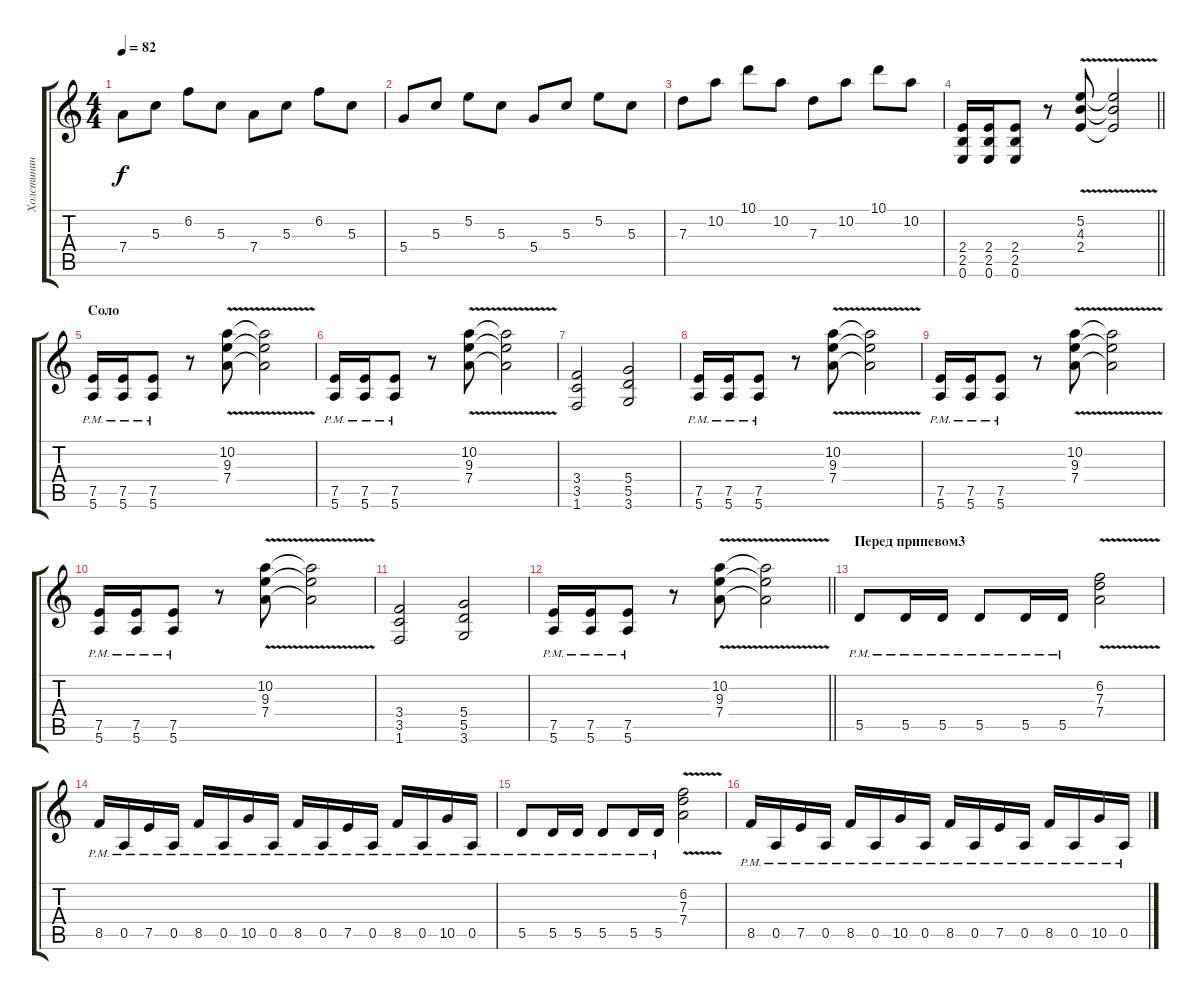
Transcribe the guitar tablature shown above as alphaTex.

\track ("Холстинин 1" "Холстинин ") {instrument overdrivenguitar}
\staff {score tabs}
\tuning (E4 B3 G3 D3 A2 E2) {hide}
\ts (4 4)
\tempo 82
\clef g2
\ks c
7.4.8{dy f} 5.3.8 6.2.8 5.3.8 7.4.8 5.3.8 6.2.8 5.3.8 |
5.4.8 5.3.8 5.2.8 5.3.8 5.4.8 5.3.8 5.2.8 5.3.8 |
7.3.8 10.2.8 10.1.8 10.2.8 7.3.8 10.2.8 10.1.8 10.2.8 |
\barLineRight lightlight
(2.4 2.5 0.6).16 (2.4 2.5 0.6).16 (2.4 2.5 0.6).8 r.8 (5.2{v} 4.3{v} 2.4{v}).8 (5.2{t} 4.3{t} 2.4{t}).2 |
\section ("" "Соло")
(7.5{pm} 5.6{pm}).16 (7.5{pm} 5.6{pm}).16 (7.5{pm} 5.6{pm}).8 r.8 (10.2{v} 9.3{v} 7.4{v}).8 (10.2{t} 9.3{t} 7.4{t}).2 |
(7.5{pm} 5.6{pm}).16 (7.5{pm} 5.6{pm}).16 (7.5{pm} 5.6{pm}).8 r.8 (10.2{v} 9.3{v} 7.4{v}).8 (10.2{t} 9.3{t} 7.4{t}).2 |
(3.4 3.5 1.6).2 (5.4 5.5 3.6).2 |
(7.5{pm} 5.6{pm}).16 (7.5{pm} 5.6{pm}).16 (7.5{pm} 5.6{pm}).8 r.8 (10.2{v} 9.3{v} 7.4{v}).8 (10.2{t} 9.3{t} 7.4{t}).2 |
(7.5{pm} 5.6{pm}).16 (7.5{pm} 5.6{pm}).16 (7.5{pm} 5.6{pm}).8 r.8 (10.2{v} 9.3{v} 7.4{v}).8 (10.2{t} 9.3{t} 7.4{t}).2 |
(7.5{pm} 5.6{pm}).16 (7.5{pm} 5.6{pm}).16 (7.5{pm} 5.6{pm}).8 r.8 (10.2{v} 9.3{v} 7.4{v}).8 (10.2{t} 9.3{t} 7.4{t}).2 |
(3.4 3.5 1.6).2 (5.4 5.5 3.6).2 |
\barLineRight lightlight
(7.5{pm} 5.6{pm}).16 (7.5{pm} 5.6{pm}).16 (7.5{pm} 5.6{pm}).8 r.8 (10.2{v} 9.3{v} 7.4{v}).8 (10.2{t} 9.3{t} 7.4{t}).2 |
\section ("" "Перед припевом3")
5.5{pm}.8 5.5{pm}.16 5.5{pm}.16 5.5{pm}.8 5.5{pm}.16 5.5{pm}.16 (6.2{v} 7.3{v} 7.4{v}).2 |
8.5{pm}.16 0.5{pm}.16 7.5{pm}.16 0.5{pm}.16 8.5{pm}.16 0.5{pm}.16 10.5{pm}.16 0.5{pm}.16 8.5{pm}.16 0.5{pm}.16 7.5{pm}.16 0.5{pm}.16 8.5{pm}.16 0.5{pm}.16 10.5{pm}.16 0.5{pm}.16 |
5.5{pm}.8 5.5{pm}.16 5.5{pm}.16 5.5{pm}.8 5.5{pm}.16 5.5{pm}.16 (6.2{v} 7.3{v} 7.4{v}).2 |
8.5{pm}.16 0.5{pm}.16 7.5{pm}.16 0.5{pm}.16 8.5{pm}.16 0.5{pm}.16 10.5{pm}.16 0.5{pm}.16 8.5{pm}.16 0.5{pm}.16 7.5{pm}.16 0.5{pm}.16 8.5{pm}.16 0.5{pm}.16 10.5{pm}.16 0.5{pm}.16
